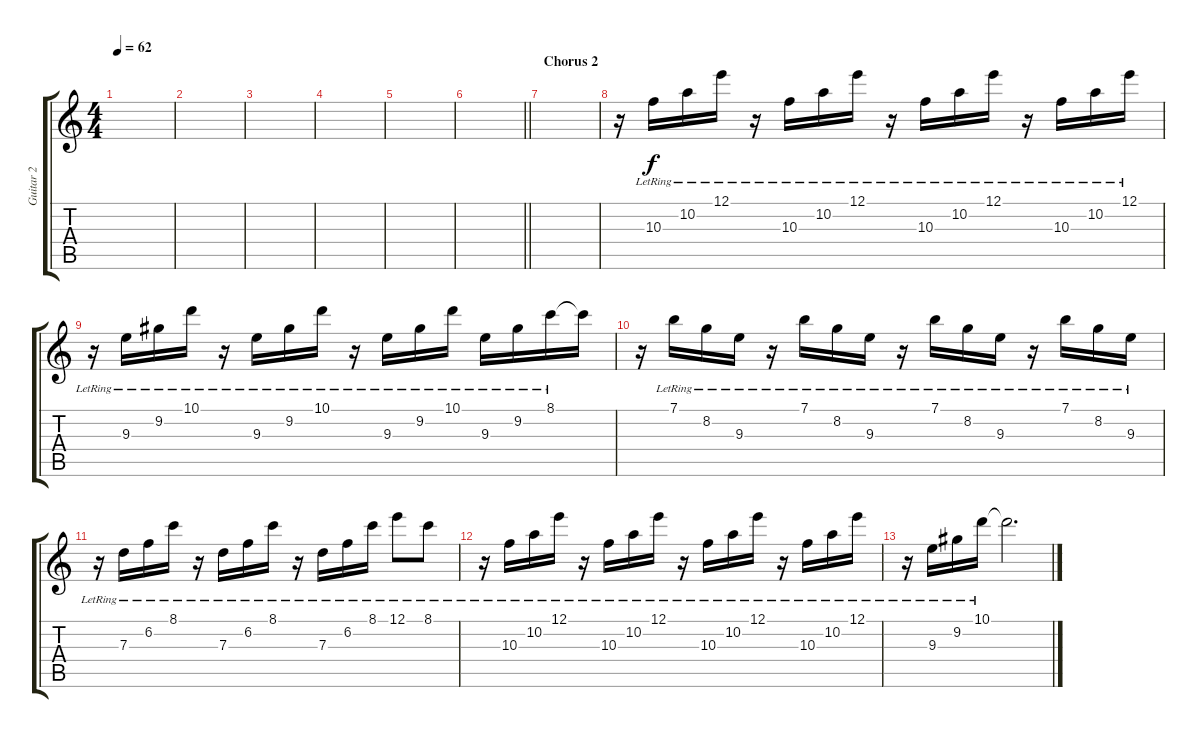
\track ("Guitar 2" "Guitar 2") {instrument acousticguitarsteel}
\staff {score tabs}
\tuning (E4 B3 G3 D3 A2 E2) {hide}
\ts (4 4)
\tempo 62
\clef g2
\ks c
|
|
|
|
|
\barLineRight lightlight
|
\section ("" "Chorus 2")
|
r.16 10.3{lr}.16 10.2{lr}.16 12.1{lr}.16 r.16 10.3{lr}.16 10.2{lr}.16 12.1{lr}.16 r.16 10.3{lr}.16 10.2{lr}.16 12.1{lr}.16 r.16 10.3{lr}.16 10.2{lr}.16 12.1{lr}.16 |
r.16 9.3{lr}.16 9.2{lr}.16 10.1{lr}.16 r.16 9.3{lr}.16 9.2{lr}.16 10.1{lr}.16 r.16 9.3{lr}.16 9.2{lr}.16 10.1{lr}.16 9.3{lr}.16 9.2{lr}.16 8.1{lr}.16 8.1{t}.16 |
r.16 7.1{lr}.16 8.2{lr}.16 9.3{lr}.16 r.16 7.1{lr}.16 8.2{lr}.16 9.3{lr}.16 r.16 7.1{lr}.16 8.2{lr}.16 9.3{lr}.16 r.16 7.1{lr}.16 8.2{lr}.16 9.3{lr}.16 |
r.16 7.3{lr}.16 6.2{lr}.16 8.1{lr}.16 r.16 7.3{lr}.16 6.2{lr}.16 8.1{lr}.16 r.16 7.3{lr}.16 6.2{lr}.16 8.1{lr}.16 12.1{lr}.8 8.1{lr}.8 |
r.16 10.3{lr}.16 10.2{lr}.16 12.1{lr}.16 r.16 10.3{lr}.16 10.2{lr}.16 12.1{lr}.16 r.16 10.3{lr}.16 10.2{lr}.16 12.1{lr}.16 r.16 10.3{lr}.16 10.2{lr}.16 12.1{lr}.16 |
r.16 9.3{lr}.16 9.2{lr}.16 10.1{lr}.16 10.1{t}.2{d}
